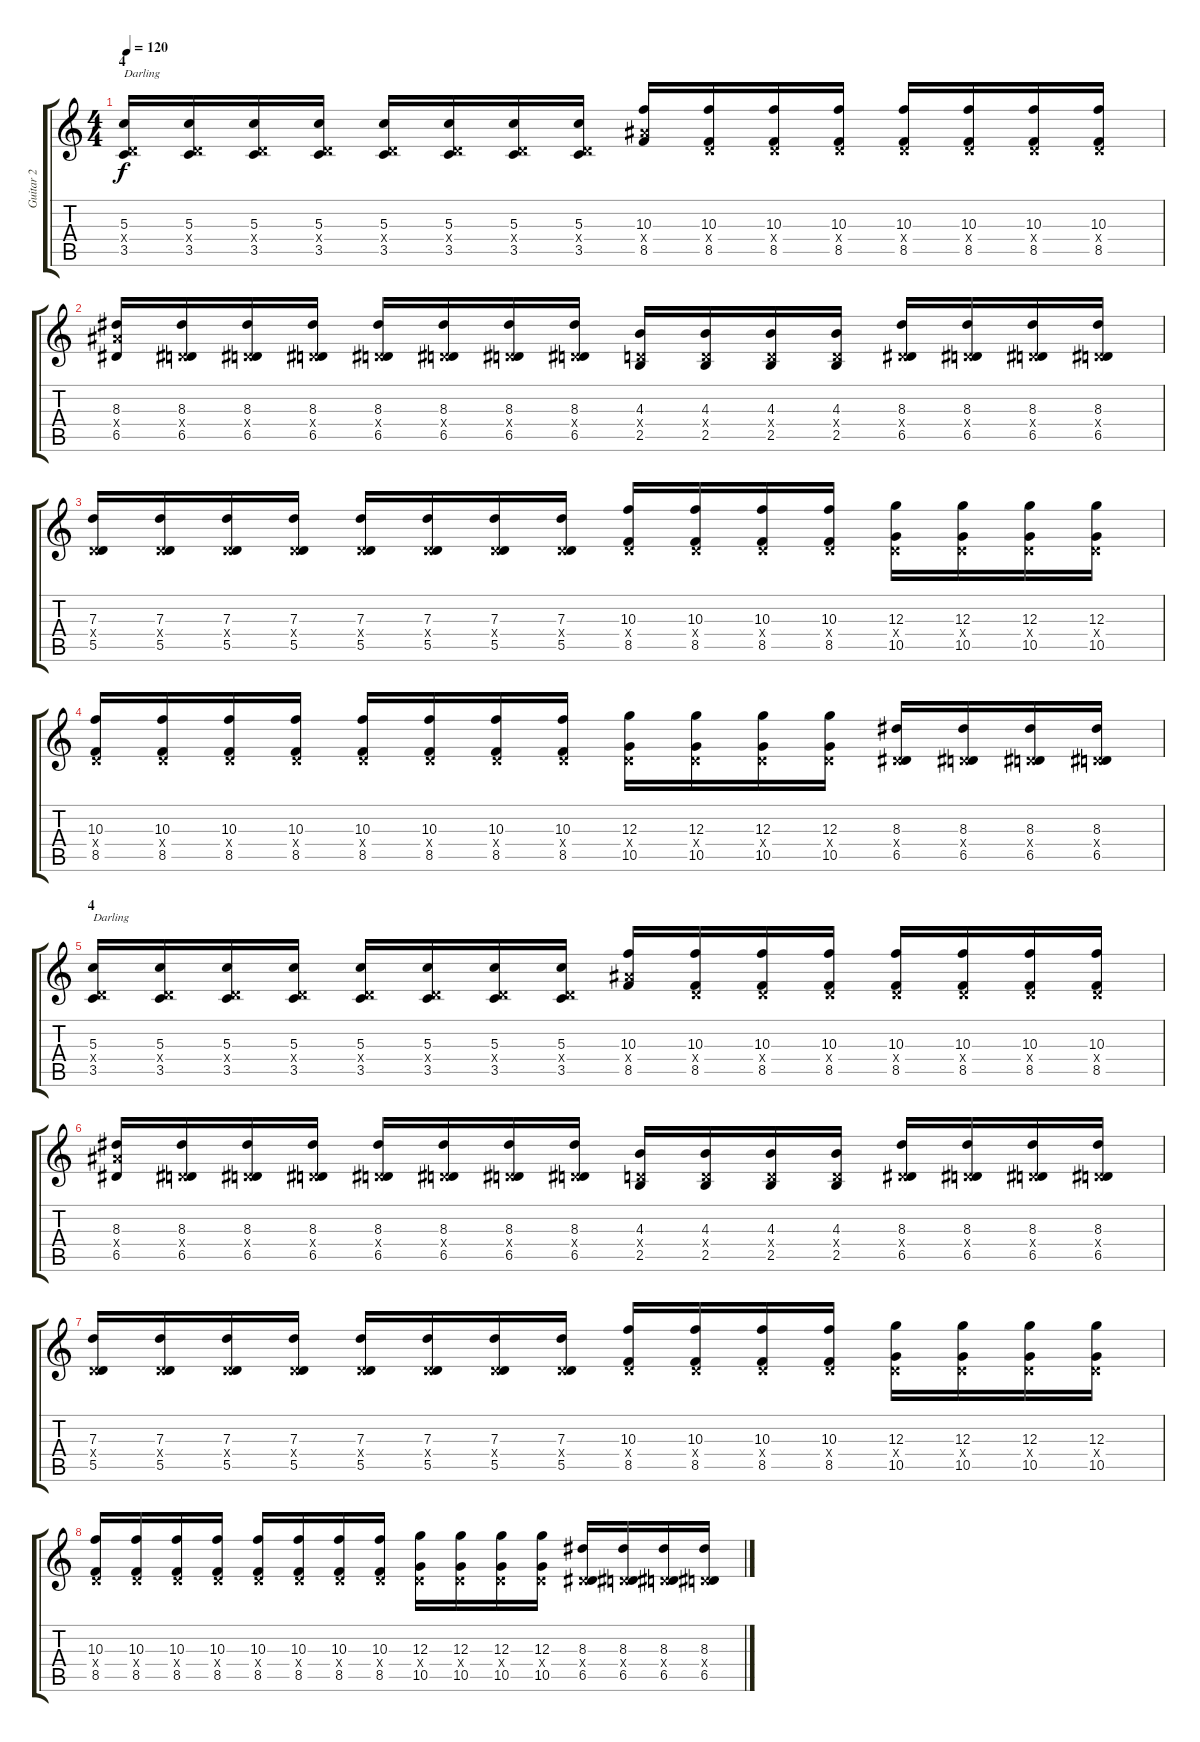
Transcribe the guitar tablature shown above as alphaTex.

\track ("Guitar 2" "Guitar 2") {instrument overdrivenguitar}
\staff {score tabs}
\tuning (E4 B3 G3 D3 A2 D2) {hide}
\ts (4 4)
\section ("" "4")
\tempo 120
\clef g2
\ks c
(5.3 0.4{x} 3.5).16{txt "Darling" dy f} (5.3 0.4{x} 3.5).16 (5.3 0.4{x} 3.5).16 (5.3 0.4{x} 3.5).16 (5.3 0.4{x} 3.5).16 (5.3 0.4{x} 3.5).16 (5.3 0.4{x} 3.5).16 (5.3 0.4{x} 3.5).16 (10.3 8.4{x} 8.5).16 (10.3 0.4{x} 8.5).16 (10.3 0.4{x} 8.5).16 (10.3 0.4{x} 8.5).16 (10.3 0.4{x} 8.5).16 (10.3 0.4{x} 8.5).16 (10.3 0.4{x} 8.5).16 (10.3 0.4{x} 8.5).16 |
(8.3 8.4{x} 6.5).16 (8.3 0.4{x} 6.5).16 (8.3 0.4{x} 6.5).16 (8.3 0.4{x} 6.5).16 (8.3 0.4{x} 6.5).16 (8.3 0.4{x} 6.5).16 (8.3 0.4{x} 6.5).16 (8.3 0.4{x} 6.5).16 (4.3 0.4{x} 2.5).16 (4.3 0.4{x} 2.5).16 (4.3 0.4{x} 2.5).16 (4.3 0.4{x} 2.5).16 (8.3 0.4{x} 6.5).16 (8.3 0.4{x} 6.5).16 (8.3 0.4{x} 6.5).16 (8.3 0.4{x} 6.5).16 |
(7.3 0.4{x} 5.5).16 (7.3 0.4{x} 5.5).16 (7.3 0.4{x} 5.5).16 (7.3 0.4{x} 5.5).16 (7.3 0.4{x} 5.5).16 (7.3 0.4{x} 5.5).16 (7.3 0.4{x} 5.5).16 (7.3 0.4{x} 5.5).16 (10.3 0.4{x} 8.5).16 (10.3 0.4{x} 8.5).16 (10.3 0.4{x} 8.5).16 (10.3 0.4{x} 8.5).16 (12.3 0.4{x} 10.5).16 (12.3 0.4{x} 10.5).16 (12.3 0.4{x} 10.5).16 (12.3 0.4{x} 10.5).16 |
(10.3 0.4{x} 8.5).16 (10.3 0.4{x} 8.5).16 (10.3 0.4{x} 8.5).16 (10.3 0.4{x} 8.5).16 (10.3 0.4{x} 8.5).16 (10.3 0.4{x} 8.5).16 (10.3 0.4{x} 8.5).16 (10.3 0.4{x} 8.5).16 (12.3 0.4{x} 10.5).16 (12.3 0.4{x} 10.5).16 (12.3 0.4{x} 10.5).16 (12.3 0.4{x} 10.5).16 (8.3 0.4{x} 6.5).16 (8.3 0.4{x} 6.5).16 (8.3 0.4{x} 6.5).16 (8.3 0.4{x} 6.5).16 |
\section ("" "4")
(5.3 0.4{x} 3.5).16{txt "Darling"} (5.3 0.4{x} 3.5).16 (5.3 0.4{x} 3.5).16 (5.3 0.4{x} 3.5).16 (5.3 0.4{x} 3.5).16 (5.3 0.4{x} 3.5).16 (5.3 0.4{x} 3.5).16 (5.3 0.4{x} 3.5).16 (10.3 8.4{x} 8.5).16 (10.3 0.4{x} 8.5).16 (10.3 0.4{x} 8.5).16 (10.3 0.4{x} 8.5).16 (10.3 0.4{x} 8.5).16 (10.3 0.4{x} 8.5).16 (10.3 0.4{x} 8.5).16 (10.3 0.4{x} 8.5).16 |
(8.3 8.4{x} 6.5).16 (8.3 0.4{x} 6.5).16 (8.3 0.4{x} 6.5).16 (8.3 0.4{x} 6.5).16 (8.3 0.4{x} 6.5).16 (8.3 0.4{x} 6.5).16 (8.3 0.4{x} 6.5).16 (8.3 0.4{x} 6.5).16 (4.3 0.4{x} 2.5).16 (4.3 0.4{x} 2.5).16 (4.3 0.4{x} 2.5).16 (4.3 0.4{x} 2.5).16 (8.3 0.4{x} 6.5).16 (8.3 0.4{x} 6.5).16 (8.3 0.4{x} 6.5).16 (8.3 0.4{x} 6.5).16 |
(7.3 0.4{x} 5.5).16 (7.3 0.4{x} 5.5).16 (7.3 0.4{x} 5.5).16 (7.3 0.4{x} 5.5).16 (7.3 0.4{x} 5.5).16 (7.3 0.4{x} 5.5).16 (7.3 0.4{x} 5.5).16 (7.3 0.4{x} 5.5).16 (10.3 0.4{x} 8.5).16 (10.3 0.4{x} 8.5).16 (10.3 0.4{x} 8.5).16 (10.3 0.4{x} 8.5).16 (12.3 0.4{x} 10.5).16 (12.3 0.4{x} 10.5).16 (12.3 0.4{x} 10.5).16 (12.3 0.4{x} 10.5).16 |
(10.3 0.4{x} 8.5).16 (10.3 0.4{x} 8.5).16 (10.3 0.4{x} 8.5).16 (10.3 0.4{x} 8.5).16 (10.3 0.4{x} 8.5).16 (10.3 0.4{x} 8.5).16 (10.3 0.4{x} 8.5).16 (10.3 0.4{x} 8.5).16 (12.3 0.4{x} 10.5).16 (12.3 0.4{x} 10.5).16 (12.3 0.4{x} 10.5).16 (12.3 0.4{x} 10.5).16 (8.3 0.4{x} 6.5).16 (8.3 0.4{x} 6.5).16 (8.3 0.4{x} 6.5).16 (8.3 0.4{x} 6.5).16
